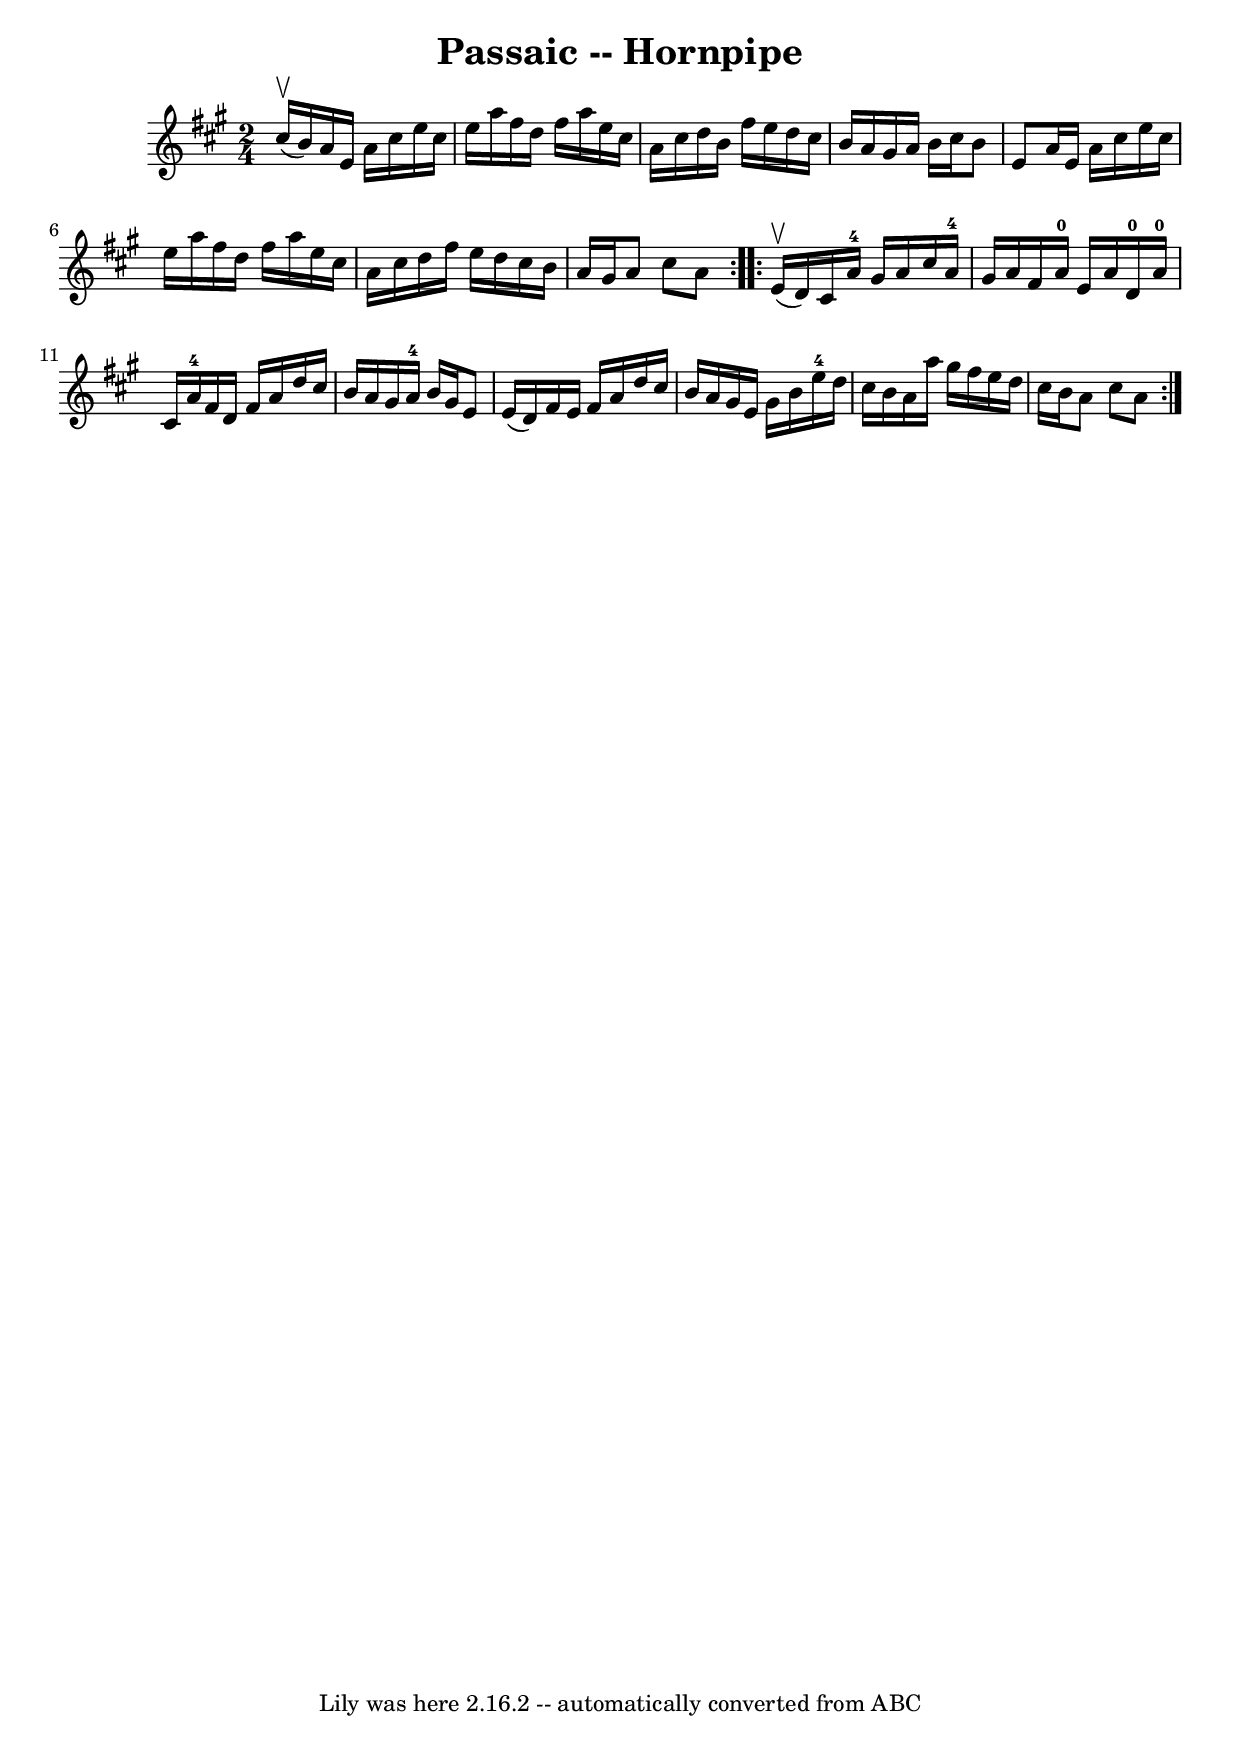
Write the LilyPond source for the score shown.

\version "2.7.40"
\include "Mammoth.ily"
\header {
	book = "Cole's 1000 Fiddle Tunes"
	crossRefNumber = "1"
	footnotes = ""
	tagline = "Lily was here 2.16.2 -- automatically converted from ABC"
	title = "Passaic -- Hornpipe"
}
voicedefault =  {
\set Score.defaultBarType = "empty"

\repeat volta 2 {
\time 2/4 \key a \major cis''16 (^\upbow b'16) |
 a'16 e'16 
 a'16 cis''16 e''16 cis''16 e''16 a''16  |
 fis''16    
d''16 fis''16 a''16 e''16 cis''16 a'16 cis''16  |
   
d''16 b'16 fis''16 e''16 d''16 cis''16 b'16 a'16  |
 
 gis'16 a'16 b'16 cis''16 b'8 e'8  |
 a'16 e'16    
a'16 cis''16 e''16 cis''16 e''16 a''16  |
 fis''16    
d''16 fis''16 a''16 e''16 cis''16 a'16 cis''16  |
   
d''16 fis''16 e''16 d''16 cis''16 b'16 a'16 gis'16  
|
 a'8 cis''8 a'8  }     \repeat volta 2 { e'16 (^\upbow   
d'16) |
 cis'16 a'16-4 gis'16 a'16 cis''16 a'16 
-4 gis'16 a'16  |
 fis'16 a'16-0 e'16 a'16 d'16 
-0 a'16-0 cis'16 a'16-4 |
 fis'16 d'16 fis'16    
a'16 d''16 cis''16 b'16 a'16  |
 gis'16 a'16-4 b'16 
 gis'16 e'8 e'16 (d'16) |
 fis'16 e'16 fis'16    
a'16 d''16 cis''16 b'16 a'16  |
 gis'16 e'16 gis'16   
 b'16 e''16-4 d''16 cis''16 b'16  |
 a'16 a''16    
gis''16 fis''16 e''16 d''16 cis''16 b'16  |
 a'8    
cis''8 a'8  }   
}

\score{
    <<

	\context Staff="default"
	{
	    \voicedefault 
	}

    >>
	\layout {
	}
	\midi {}
}
